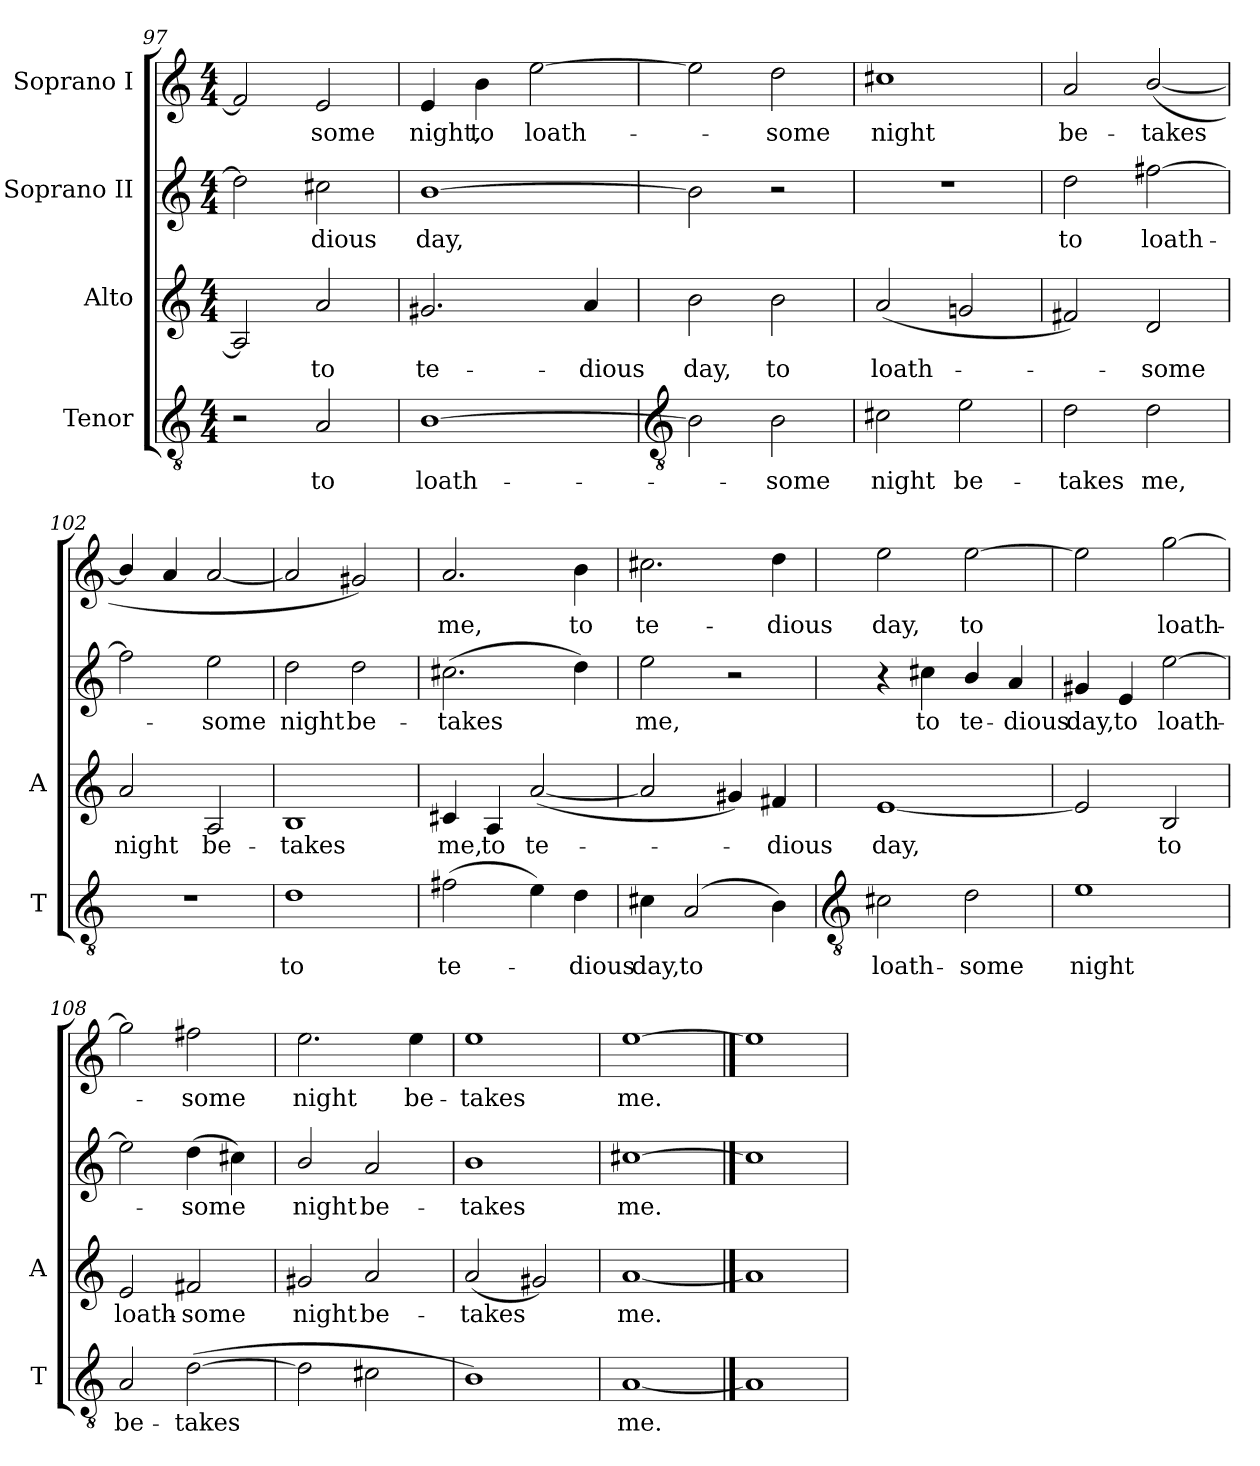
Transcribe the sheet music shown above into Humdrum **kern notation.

**kern	**text	**kern	**text	**kern	**text	**kern	**text
*part4	*part4	*part3	*part3	*part2	*part2	*part1	*part1
*staff4	*staff4	*staff3	*staff3	*staff2	*staff2	*staff1	*staff1
*I"Tenor	*	*I"Alto	*	*I"Soprano II	*	*I"Soprano I	*
*I'T	*	*I'A	*	*	*	*	*
*clefGv2	*	*clefG2	*	*clefG2	*	*clefG2	*
*k[]	*	*k[]	*	*k[]	*	*k[]	*
*C:	*	*C:	*	*C:	*	*C:	*
*M4/4	*	*M4/4	*	*M4/4	*	*M4/4	*
=97	=97	=97	=97	=97	=97	=97	=97
2r	.	2A]	.	2dd]	.	2f#]	.
!	!LO:LY:b	!	!LO:LY:b	!	!LO:LY:b	!	!LO:LY:b
2A	to	2a	to	2cc#X	dious	2e	some
=98	=98	=98	=98	=98	=98	=98	=98
!	!LO:LY:b	!	!LO:LY:b	!	!LO:LY:b	!	!LO:LY:b
[1B	loath-	2.g#X	te-	[1b	day,	4e	night,
!	!	!	!	!	!	!	!LO:LY:b
.	.	.	.	.	.	4b	to
!	!	!	!	!	!	!	!LO:LY:b
.	.	.	.	.	.	[2ee	loath-
!	!	!	!LO:LY:b	!	!	!	!
.	.	4a	-dious	.	.	.	.
!!LO:LB:g=z
=99	=99	=99	=99	=99	=99	=99	=99
*clefGv2	*	*	*	*	*	*	*
!	!	!	!LO:LY:b	!	!	!	!
2B]	.	2b	day,	2b]	.	2ee]	.
!	!LO:LY:b	!	!LO:LY:b	!	!	!	!LO:LY:b
2B	some	2b	to	2r	.	2dd	some
=100	=100	=100	=100	=100	=100	=100	=100
!	!LO:LY:b	!	!LO:LY:b	!	!	!	!LO:LY:b
2c#X	night	(<2a	loath-	1r	.	1cc#X	night
!	!LO:LY:b	!	!	!	!	!	!
2e	be-	2gn	.	.	.	.	.
=101	=101	=101	=101	=101	=101	=101	=101
!	!LO:LY:b	!	!	!	!LO:LY:b	!	!LO:LY:b
2d	-takes	2f#X)	.	2dd	to	2a	be-
!	!LO:LY:b	!	!LO:LY:b	!	!LO:LY:b	!	!LO:LY:b
2d	me,	2d	some	[2ff#X	loath-	(<[2b/	-takes
=102	=102	=102	=102	=102	=102	=102	=102
!	!	!	!LO:LY:b	!	!	!	!
1r	.	2a	night	2ff#]	.	4b/]	.
.	.	.	.	.	.	4a	.
!	!	!	!LO:LY:b	!	!LO:LY:b	!	!
.	.	2A	be-	2ee	some	[2a	.
=103	=103	=103	=103	=103	=103	=103	=103
!	!LO:LY:b	!	!LO:LY:b	!	!LO:LY:b	!	!
1d	to	1B	-takes	2dd	night	2a]	.
!	!	!	!	!	!LO:LY:b	!	!
.	.	.	.	2dd	be-	2g#X)	.
=104	=104	=104	=104	=104	=104	=104	=104
!	!LO:LY:b	!	!LO:LY:b	!	!LO:LY:b	!	!LO:LY:b
(>2f#X	te-	4c#X	me,	(>2.cc#X	-takes	2.a	me,
!	!	!	!LO:LY:b	!	!	!	!
.	.	4A	to	.	.	.	.
!	!	!	!LO:LY:b	!	!	!	!
4e)	.	(<[2a	te-	.	.	.	.
!	!LO:LY:b	!	!	!	!	!	!LO:LY:b
4d	dious	.	.	4dd)	.	4b	to
=105	=105	=105	=105	=105	=105	=105	=105
!	!LO:LY:b	!	!	!	!LO:LY:b	!	!LO:LY:b
4c#X	day,	2a]	.	2ee	me,	2.cc#X	te-
!	!LO:LY:b	!	!	!	!	!	!
(<2A	to	.	.	.	.	.	.
.	.	4g#X)	.	2r	.	.	.
!	!	!	!LO:LY:b	!	!	!	!LO:LY:b
4B)	.	4f#X	dious	.	.	4dd	-dious
!!LO:LB:g=z
=106	=106	=106	=106	=106	=106	=106	=106
*clefGv2	*	*	*	*	*	*	*
!	!LO:LY:b	!	!LO:LY:b	!	!	!	!LO:LY:b
2c#X	loath-	[1e	day,	4r	.	2ee	day,
!	!	!	!	!	!LO:LY:b	!	!
.	.	.	.	4cc#X	to	.	.
!	!LO:LY:b	!	!	!	!LO:LY:b	!	!LO:LY:b
2d	-some	.	.	4b/	te-	[2ee	to
!	!	!	!	!	!LO:LY:b	!	!
.	.	.	.	4a	-dious	.	.
=107	=107	=107	=107	=107	=107	=107	=107
!	!LO:LY:b	!	!	!	!LO:LY:b	!	!
1e	night	2e]	.	4g#X	day,	2ee]	.
!	!	!	!	!	!LO:LY:b	!	!
.	.	.	.	4e	to	.	.
!	!	!	!LO:LY:b	!	!LO:LY:b	!	!LO:LY:b
.	.	2B	to	[2ee	loath-	[2gg	loath-
=108	=108	=108	=108	=108	=108	=108	=108
!	!LO:LY:b	!	!LO:LY:b	!	!	!	!
2A	be-	2e	loath-	2ee]	.	2gg]	.
!	!LO:LY:b	!	!LO:LY:b	!	!LO:LY:b	!	!LO:LY:b
(>[2d	-takes	2f#X	-some	(>4dd	some	2ff#X	some
.	.	.	.	4cc#X)	.	.	.
=109	=109	=109	=109	=109	=109	=109	=109
!	!	!	!LO:LY:b	!	!LO:LY:b	!	!LO:LY:b
2d]	.	2g#X	night	2b/	night	2.ee	night
!	!	!	!LO:LY:b	!	!LO:LY:b	!	!
2c#X	.	2a	be-	2a	be-	.	.
!	!	!	!	!	!	!	!LO:LY:b
.	.	.	.	.	.	4ee	be-
=110	=110	=110	=110	=110	=110	=110	=110
!	!	!	!LO:LY:b	!	!LO:LY:b	!	!LO:LY:b
1B)	.	(<2a	-takes	1b	-takes	1ee	-takes
.	.	2g#X)	.	.	.	.	.
=111	=111	=111	=111	=111	=111	=111	=111
!	!LO:LY:b	!	!LO:LY:b	!	!LO:LY:b	!	!LO:LY:b
[1A	me.	[1a	me.	[1cc#X	me.	[1ee	me.
==112	==112	==112	==112	==112	==112	==112	==112
1A]	.	1a]	.	1cc#]	.	1ee]	.
=	=	=	=	=	=	=	=
*-	*-	*-	*-	*-	*-	*-	*-
